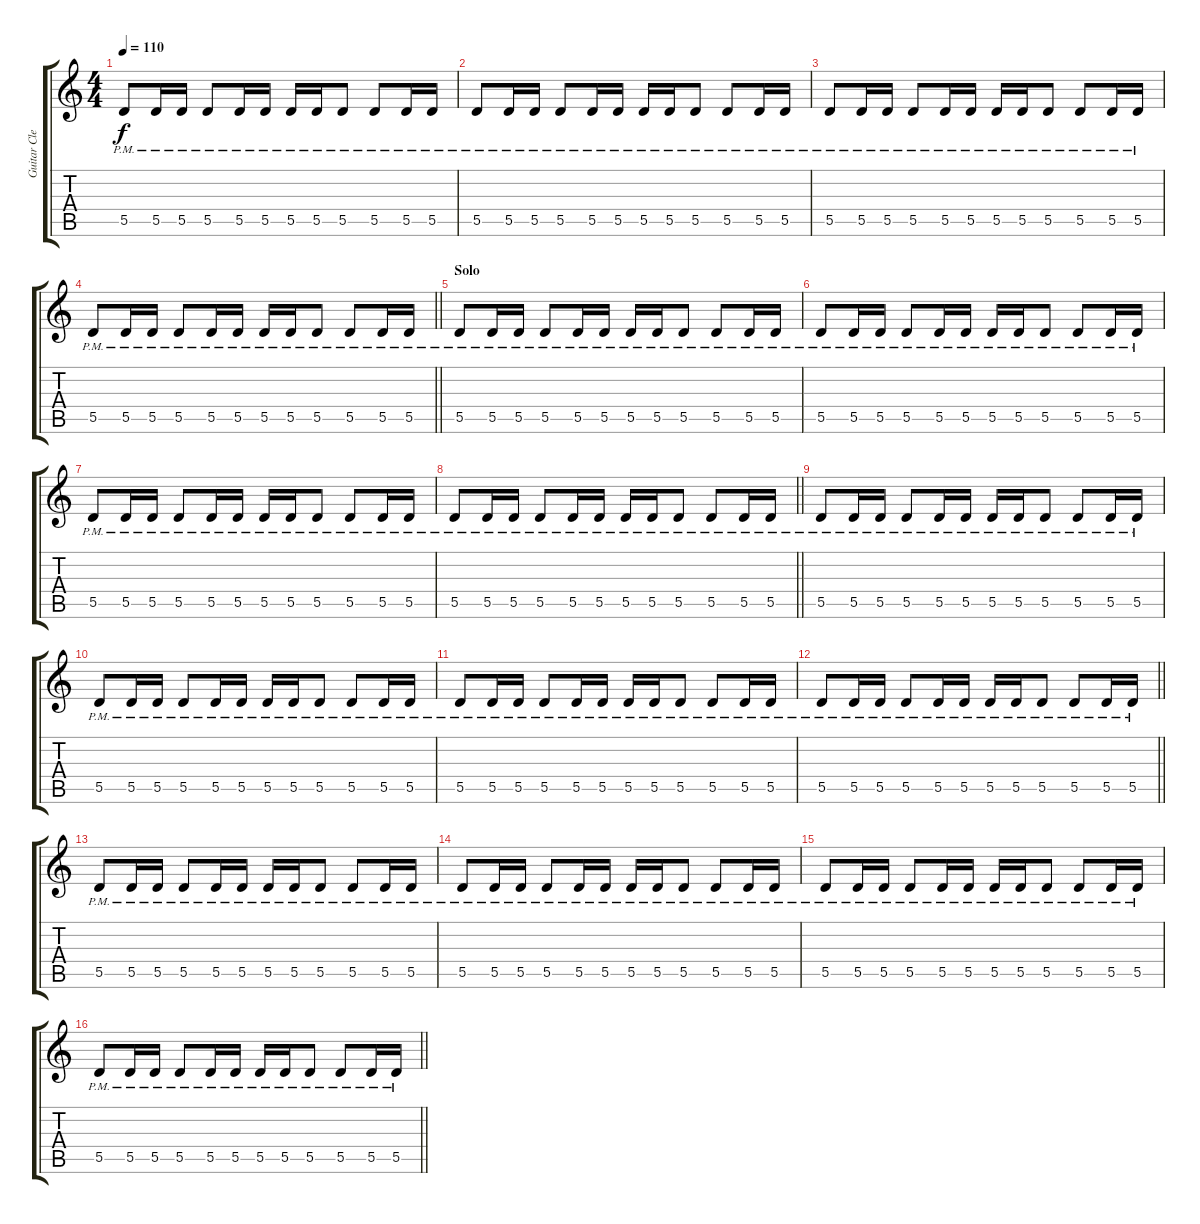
\track ("Guitar Clean 2" "Guitar Cle") {instrument acousticguitarsteel}
\staff {score tabs}
\tuning (E4 B3 G3 D3 A2 E2) {hide}
\ts (4 4)
\tempo 110
\clef g2
\ks c
5.5{pm}.8{dy f} 5.5{pm}.16 5.5{pm}.16 5.5{pm}.8 5.5{pm}.16 5.5{pm}.16 5.5{pm}.16 5.5{pm}.16 5.5{pm}.8 5.5{pm}.8 5.5{pm}.16 5.5{pm}.16 |
5.5{pm}.8 5.5{pm}.16 5.5{pm}.16 5.5{pm}.8 5.5{pm}.16 5.5{pm}.16 5.5{pm}.16 5.5{pm}.16 5.5{pm}.8 5.5{pm}.8 5.5{pm}.16 5.5{pm}.16 |
5.5{pm}.8 5.5{pm}.16 5.5{pm}.16 5.5{pm}.8 5.5{pm}.16 5.5{pm}.16 5.5{pm}.16 5.5{pm}.16 5.5{pm}.8 5.5{pm}.8 5.5{pm}.16 5.5{pm}.16 |
\barLineRight lightlight
5.5{pm}.8 5.5{pm}.16 5.5{pm}.16 5.5{pm}.8 5.5{pm}.16 5.5{pm}.16 5.5{pm}.16 5.5{pm}.16 5.5{pm}.8 5.5{pm}.8 5.5{pm}.16 5.5{pm}.16 |
\section ("" "Solo")
5.5{pm}.8 5.5{pm}.16 5.5{pm}.16 5.5{pm}.8 5.5{pm}.16 5.5{pm}.16 5.5{pm}.16 5.5{pm}.16 5.5{pm}.8 5.5{pm}.8 5.5{pm}.16 5.5{pm}.16 |
5.5{pm}.8 5.5{pm}.16 5.5{pm}.16 5.5{pm}.8 5.5{pm}.16 5.5{pm}.16 5.5{pm}.16 5.5{pm}.16 5.5{pm}.8 5.5{pm}.8 5.5{pm}.16 5.5{pm}.16 |
5.5{pm}.8 5.5{pm}.16 5.5{pm}.16 5.5{pm}.8 5.5{pm}.16 5.5{pm}.16 5.5{pm}.16 5.5{pm}.16 5.5{pm}.8 5.5{pm}.8 5.5{pm}.16 5.5{pm}.16 |
\barLineRight lightlight
5.5{pm}.8 5.5{pm}.16 5.5{pm}.16 5.5{pm}.8 5.5{pm}.16 5.5{pm}.16 5.5{pm}.16 5.5{pm}.16 5.5{pm}.8 5.5{pm}.8 5.5{pm}.16 5.5{pm}.16 |
5.5{pm}.8 5.5{pm}.16 5.5{pm}.16 5.5{pm}.8 5.5{pm}.16 5.5{pm}.16 5.5{pm}.16 5.5{pm}.16 5.5{pm}.8 5.5{pm}.8 5.5{pm}.16 5.5{pm}.16 |
5.5{pm}.8 5.5{pm}.16 5.5{pm}.16 5.5{pm}.8 5.5{pm}.16 5.5{pm}.16 5.5{pm}.16 5.5{pm}.16 5.5{pm}.8 5.5{pm}.8 5.5{pm}.16 5.5{pm}.16 |
5.5{pm}.8 5.5{pm}.16 5.5{pm}.16 5.5{pm}.8 5.5{pm}.16 5.5{pm}.16 5.5{pm}.16 5.5{pm}.16 5.5{pm}.8 5.5{pm}.8 5.5{pm}.16 5.5{pm}.16 |
\barLineRight lightlight
5.5{pm}.8 5.5{pm}.16 5.5{pm}.16 5.5{pm}.8 5.5{pm}.16 5.5{pm}.16 5.5{pm}.16 5.5{pm}.16 5.5{pm}.8 5.5{pm}.8 5.5{pm}.16 5.5{pm}.16 |
5.5{pm}.8 5.5{pm}.16 5.5{pm}.16 5.5{pm}.8 5.5{pm}.16 5.5{pm}.16 5.5{pm}.16 5.5{pm}.16 5.5{pm}.8 5.5{pm}.8 5.5{pm}.16 5.5{pm}.16 |
5.5{pm}.8 5.5{pm}.16 5.5{pm}.16 5.5{pm}.8 5.5{pm}.16 5.5{pm}.16 5.5{pm}.16 5.5{pm}.16 5.5{pm}.8 5.5{pm}.8 5.5{pm}.16 5.5{pm}.16 |
5.5{pm}.8 5.5{pm}.16 5.5{pm}.16 5.5{pm}.8 5.5{pm}.16 5.5{pm}.16 5.5{pm}.16 5.5{pm}.16 5.5{pm}.8 5.5{pm}.8 5.5{pm}.16 5.5{pm}.16 |
\barLineRight lightlight
5.5{pm}.8 5.5{pm}.16 5.5{pm}.16 5.5{pm}.8 5.5{pm}.16 5.5{pm}.16 5.5{pm}.16 5.5{pm}.16 5.5{pm}.8 5.5{pm}.8 5.5{pm}.16 5.5{pm}.16
